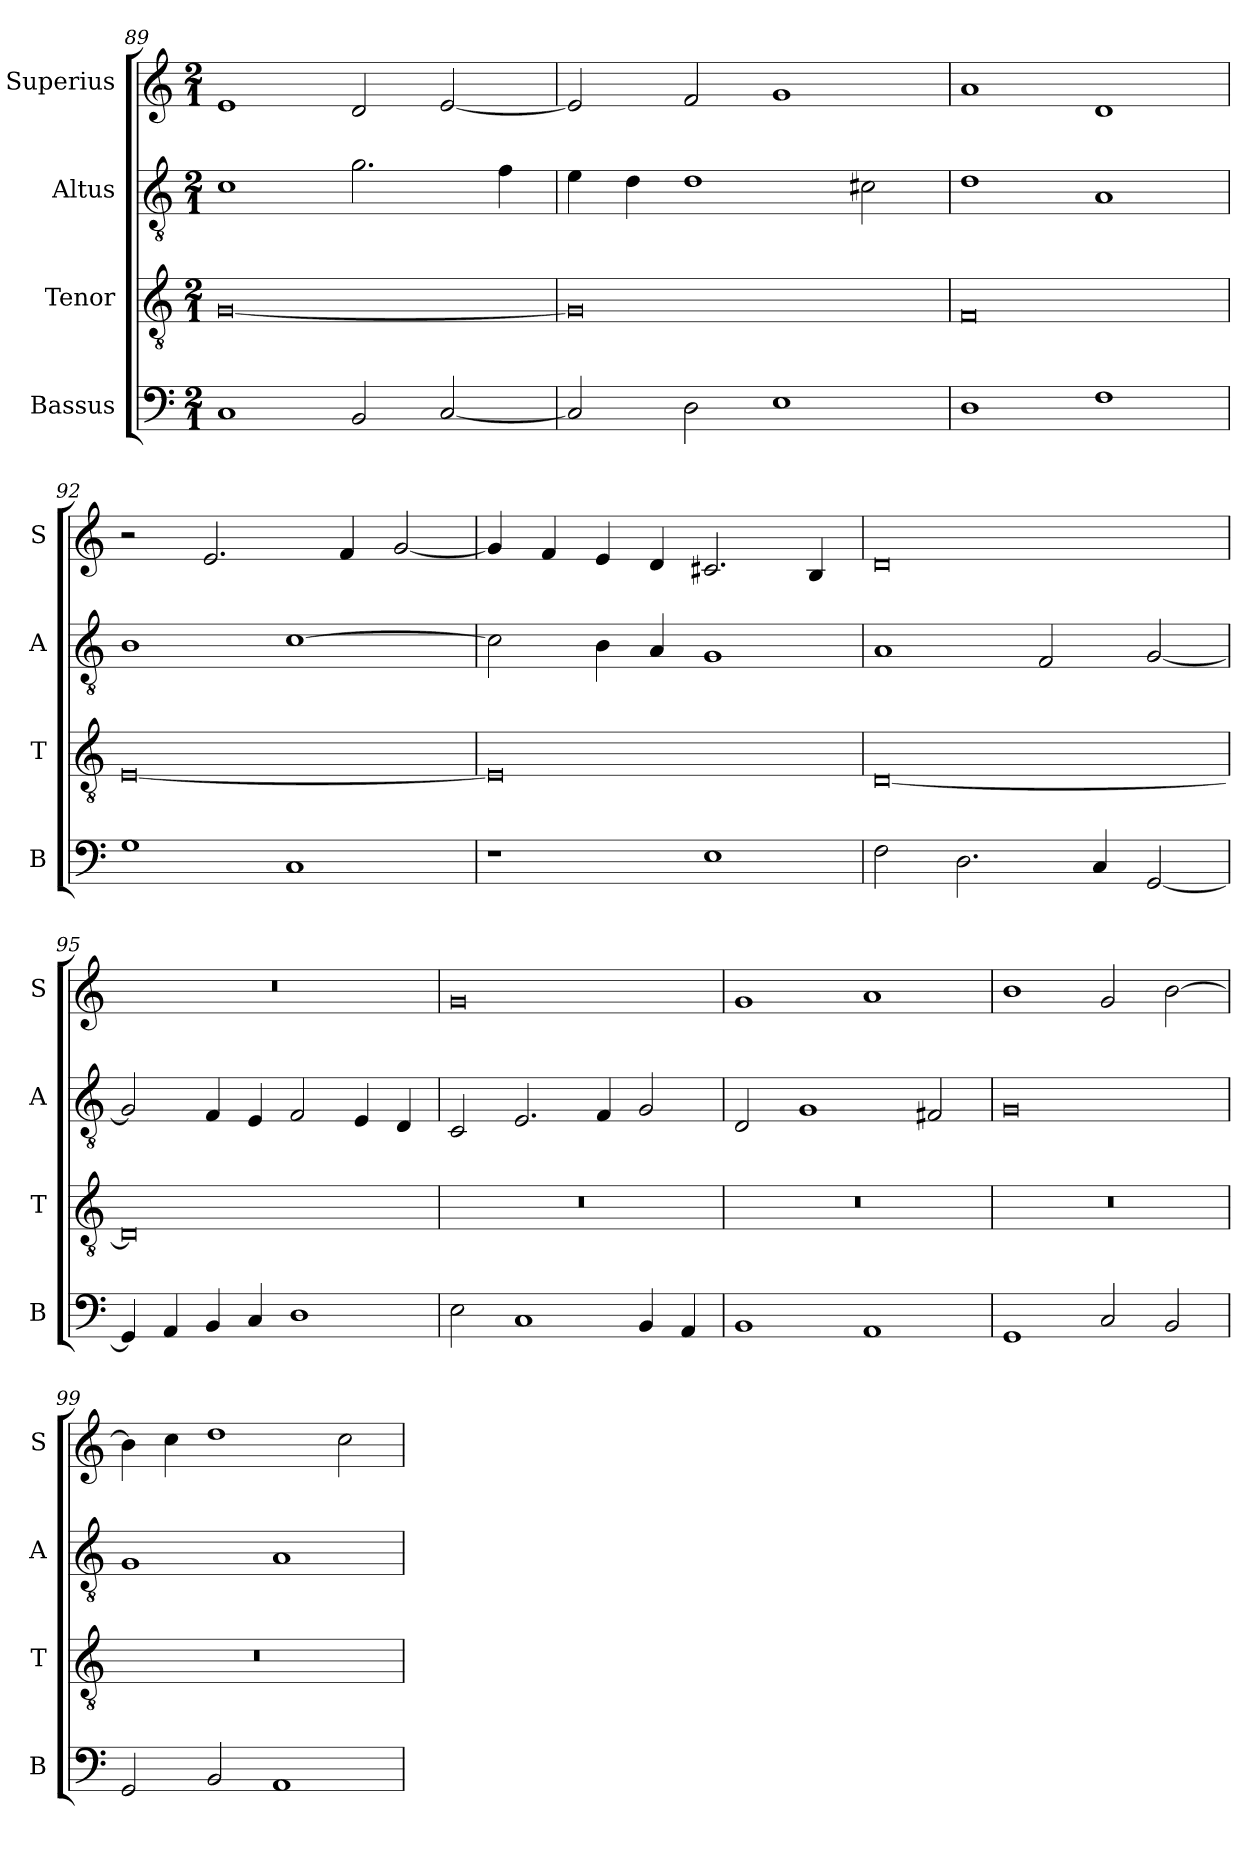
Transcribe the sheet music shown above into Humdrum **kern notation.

**kern	**kern	**kern	**kern
*part4	*part3	*part2	*part1
*staff4	*staff3	*staff2	*staff1
*I"Bassus	*I"Tenor	*I"Altus	*I"Superius
*I'B	*I'T	*I'A	*I'S
*clefF4	*clefGv2	*clefGv2	*clefG2
*k[]	*k[]	*k[]	*k[]
*M2/1	*M2/1	*M2/1	*M2/1
=89	=89	=89	=89
1C	[0G	1c	1e
2BB/	.	2.g\	2d/
[2C/	.	.	[2e/
.	.	4f\	.
=90	=90	=90	=90
2C/]	0G]	4e\	2e/]
.	.	4d\	.
2D\	.	1d	2f/
1E	.	.	1g
.	.	2c#X\	.
=91	=91	=91	=91
1D	0F	1d	1a
1F	.	1A	1d
=92	=92	=92	=92
1G	[0E	1B	2r
.	.	.	2.e/
1C	.	[1c	.
.	.	.	4f/
.	.	.	[2g/
=93	=93	=93	=93
1r	0E]	2c\]	4g/]
.	.	.	4f/
.	.	4B\	4e/
.	.	4A/	4d/
1E	.	1G	2.c#X/
.	.	.	4B/
=94	=94	=94	=94
2F\	[0D	1A	0d
2.D\	.	.	.
.	.	2F/	.
4C/	.	.	.
[2GG/	.	[2G/	.
=95	=95	=95	=95
4GG/]	0D]	2G/]	0r
4AA/	.	.	.
4BB/	.	4F/	.
4C/	.	4E/	.
1D	.	2F/	.
.	.	4E/	.
.	.	4D/	.
=96	=96	=96	=96
2E\	0r	2C/	0g
1C	.	2.E/	.
.	.	4F/	.
4BB/	.	2G/	.
4AA/	.	.	.
=97	=97	=97	=97
1BB	0r	2D/	1g
.	.	1G	.
1AA	.	.	1a
.	.	2F#X/	.
=98	=98	=98	=98
1GG	0r	0G	1b
2C/	.	.	2g/
2BB/	.	.	[2b\
=99	=99	=99	=99
2GG/	0r	1G	4b\]
.	.	.	4cc\
2BB/	.	.	1dd
1AA	.	1A	.
.	.	.	2cc\
=	=	=	=
*-	*-	*-	*-
